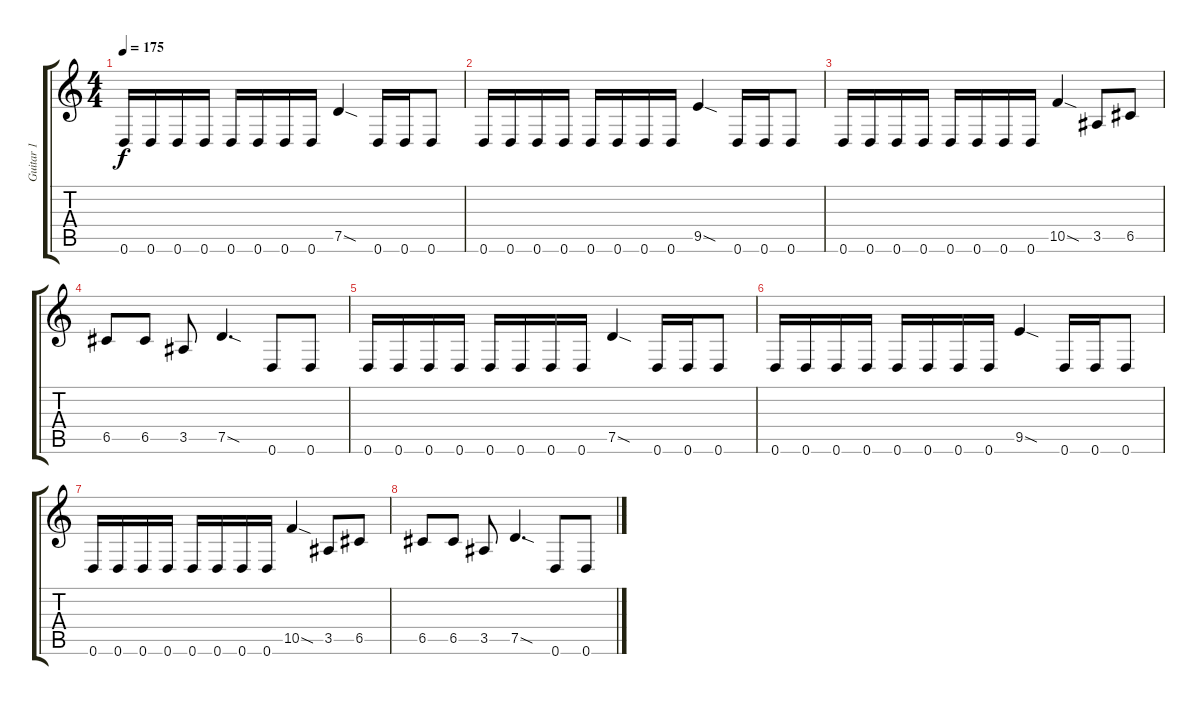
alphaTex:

\track ("Guitar 1" "Guitar 1") {instrument distortionguitar}
\staff {score tabs}
\tuning (D4 A3 F3 C3 G2 D2) {hide}
\ts (4 4)
\tempo 175
\clef g2
\ks c
0.6.16{dy f} 0.6.16 0.6.16 0.6.16 0.6.16 0.6.16 0.6.16 0.6.16 7.5{sod}.4 0.6.16 0.6.16 0.6.8 |
0.6.16 0.6.16 0.6.16 0.6.16 0.6.16 0.6.16 0.6.16 0.6.16 9.5{sod}.4 0.6.16 0.6.16 0.6.8 |
0.6.16 0.6.16 0.6.16 0.6.16 0.6.16 0.6.16 0.6.16 0.6.16 10.5{sod}.4 3.5.8 6.5.8 |
6.5.8 6.5.8 3.5.8 7.5{sod}.4{d} 0.6.8 0.6.8 |
0.6.16 0.6.16 0.6.16 0.6.16 0.6.16 0.6.16 0.6.16 0.6.16 7.5{sod}.4 0.6.16 0.6.16 0.6.8 |
0.6.16 0.6.16 0.6.16 0.6.16 0.6.16 0.6.16 0.6.16 0.6.16 9.5{sod}.4 0.6.16 0.6.16 0.6.8 |
0.6.16 0.6.16 0.6.16 0.6.16 0.6.16 0.6.16 0.6.16 0.6.16 10.5{sod}.4 3.5.8 6.5.8 |
6.5.8 6.5.8 3.5.8 7.5{sod}.4{d} 0.6.8 0.6.8
